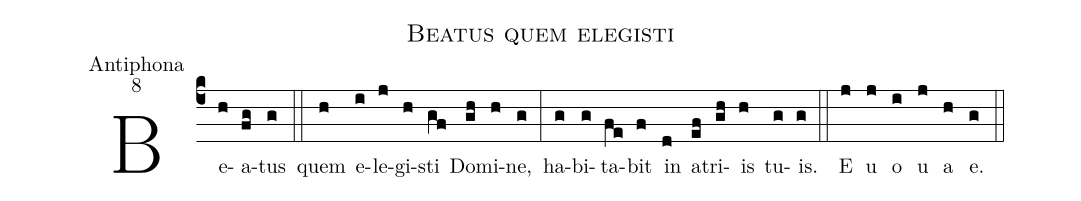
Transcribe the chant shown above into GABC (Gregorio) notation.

name:Beatus quem elegisti;
office-part:Antiphona;
mode:8;
%%
(c4) Be(h)a(fg)tus(g) (::)
quem(h) e(i)le(j)gi(h)sti(gf) Do(gh)mi(h)ne,(g) (:)
ha(g)bi(g)ta(fe)bit(f) in(d) a(ef)tri(gh)is(h) tu(g)is.(g) (::)
E(j) u(j) o(i) u(j) a(h) e.(g) (::)
